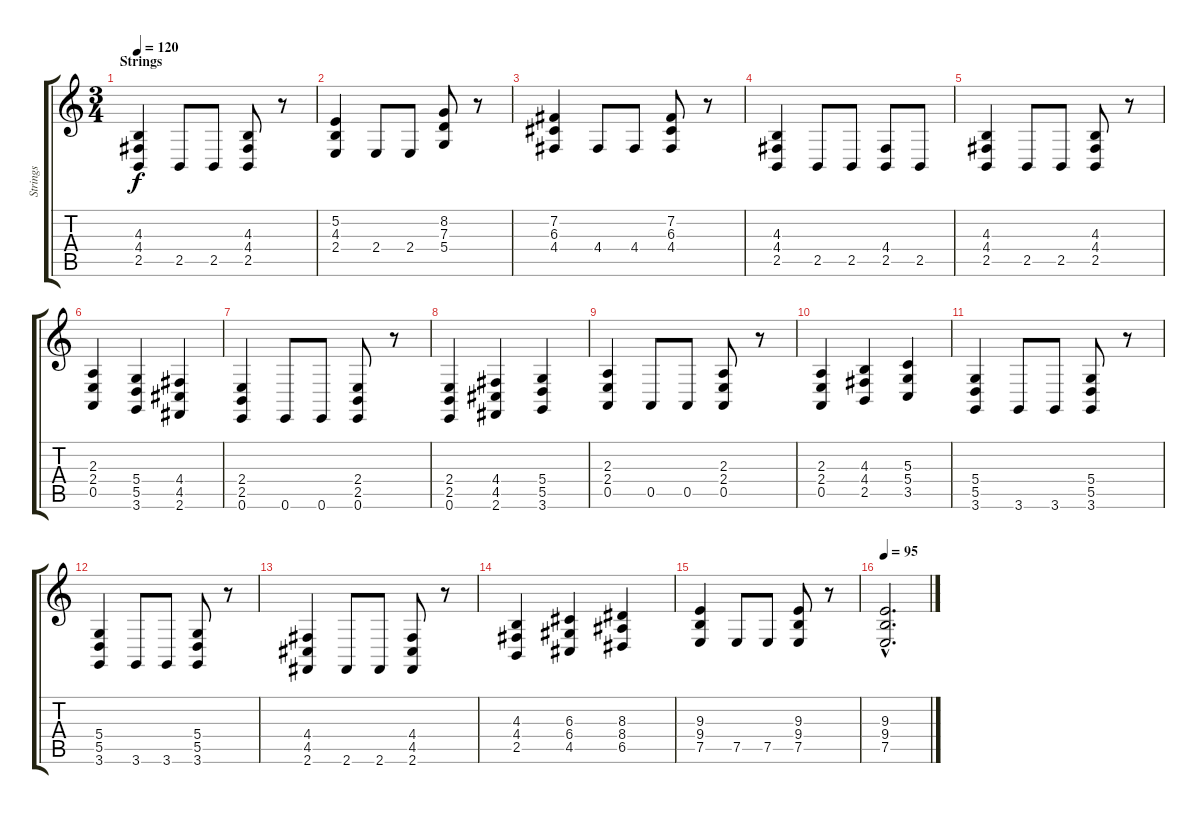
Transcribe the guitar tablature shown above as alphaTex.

\track ("Strings" "Strings") {instrument synthstrings1}
\staff {score tabs}
\tuning (E4 B3 G3 D3 A2 E2) {hide}
\ts (3 4)
\section ("" "Strings")
\tempo 120
\clef g2
\ks c
(4.3 4.4 2.5).4{dy f} 2.5.8 2.5.8 (4.3 4.4 2.5).8 r.8 |
(5.2 4.3 2.4).4 2.4.8 2.4.8 (8.2 7.3 5.4).8 r.8 |
(7.2 6.3 4.4).4 4.4.8 4.4.8 (7.2 6.3 4.4).8 r.8 |
(4.3 4.4 2.5).4 2.5.8 2.5.8 (4.4 2.5).8 2.5.8 |
(4.3 4.4 2.5).4 2.5.8 2.5.8 (4.3 4.4 2.5).8 r.8 |
(2.3 2.4 0.5).4 (5.4 5.5 3.6).4 (4.4 4.5 2.6).4 |
(2.4 2.5 0.6).4 0.6.8 0.6.8 (2.4 2.5 0.6).8 r.8 |
(2.4 2.5 0.6).4 (4.4 4.5 2.6).4 (5.4 5.5 3.6).4 |
(2.3 2.4 0.5).4 0.5.8 0.5.8 (2.3 2.4 0.5).8 r.8 |
(2.3 2.4 0.5).4 (4.3 4.4 2.5).4 (5.3 5.4 3.5).4 |
(5.4 5.5 3.6).4 3.6.8 3.6.8 (5.4 5.5 3.6).8 r.8 |
(5.4 5.5 3.6).4 3.6.8 3.6.8 (5.4 5.5 3.6).8 r.8 |
(4.4 4.5 2.6).4 2.6.8 2.6.8 (4.4 4.5 2.6).8 r.8 |
(4.3 4.4 2.5).4 (6.3 6.4 4.5).4 (8.3 8.4 6.5).4 |
(9.3 9.4 7.5).4 7.5.8 7.5.8 (9.3 9.4 7.5).8 r.8 |
\tempo 95
(9.3{hac} 9.4{hac} 7.5{hac}).2{d volume 7}
